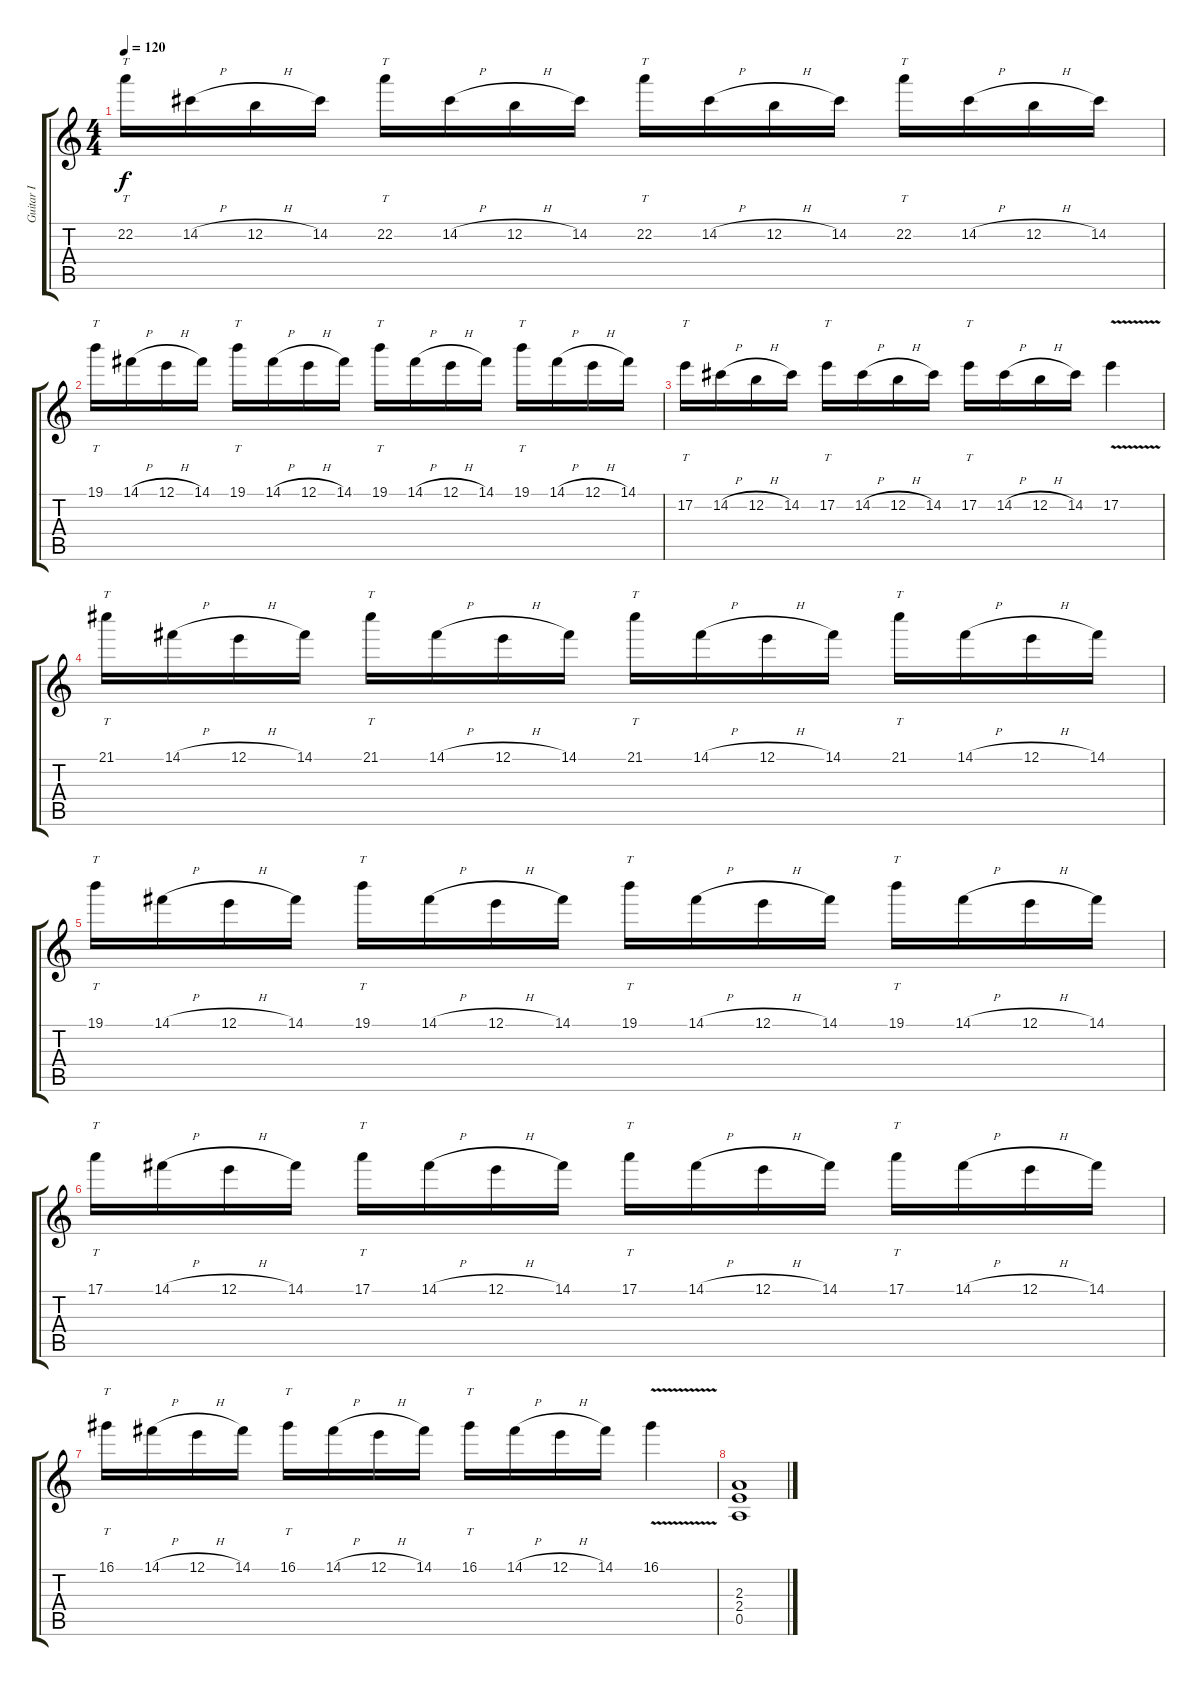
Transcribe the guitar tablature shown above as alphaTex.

\track ("Guitar I" "Guitar I") {instrument distortionguitar}
\staff {score tabs}
\tuning (E4 B3 G3 D3 A2 E2) {hide}
\ts (4 4)
\tempo 120
\clef g2
\ks c
22.2.16{tt dy f} 14.2{h}.16 12.2{h}.16 14.2.16 22.2.16{tt} 14.2{h}.16 12.2{h}.16 14.2.16 22.2.16{tt} 14.2{h}.16 12.2{h}.16 14.2.16 22.2.16{tt} 14.2{h}.16 12.2{h}.16 14.2.16 |
19.1.16{tt} 14.1{h}.16 12.1{h}.16 14.1.16 19.1.16{tt} 14.1{h}.16 12.1{h}.16 14.1.16 19.1.16{tt} 14.1{h}.16 12.1{h}.16 14.1.16 19.1.16{tt} 14.1{h}.16 12.1{h}.16 14.1.16 |
17.2.16{tt} 14.2{h}.16 12.2{h}.16 14.2.16 17.2.16{tt} 14.2{h}.16 12.2{h}.16 14.2.16 17.2.16{tt} 14.2{h}.16 12.2{h}.16 14.2.16 17.2{v}.4 |
21.1.16{tt} 14.1{h}.16 12.1{h}.16 14.1.16 21.1.16{tt} 14.1{h}.16 12.1{h}.16 14.1.16 21.1.16{tt} 14.1{h}.16 12.1{h}.16 14.1.16 21.1.16{tt} 14.1{h}.16 12.1{h}.16 14.1.16 |
19.1.16{tt} 14.1{h}.16 12.1{h}.16 14.1.16 19.1.16{tt} 14.1{h}.16 12.1{h}.16 14.1.16 19.1.16{tt} 14.1{h}.16 12.1{h}.16 14.1.16 19.1.16{tt} 14.1{h}.16 12.1{h}.16 14.1.16 |
17.1.16{tt} 14.1{h}.16 12.1{h}.16 14.1.16 17.1.16{tt} 14.1{h}.16 12.1{h}.16 14.1.16 17.1.16{tt} 14.1{h}.16 12.1{h}.16 14.1.16 17.1.16{tt} 14.1{h}.16 12.1{h}.16 14.1.16 |
16.1.16{tt} 14.1{h}.16 12.1{h}.16 14.1.16 16.1.16{tt} 14.1{h}.16 12.1{h}.16 14.1.16 16.1.16{tt} 14.1{h}.16 12.1{h}.16 14.1.16 16.1{v}.4 |
(2.3 2.4 0.5).1
